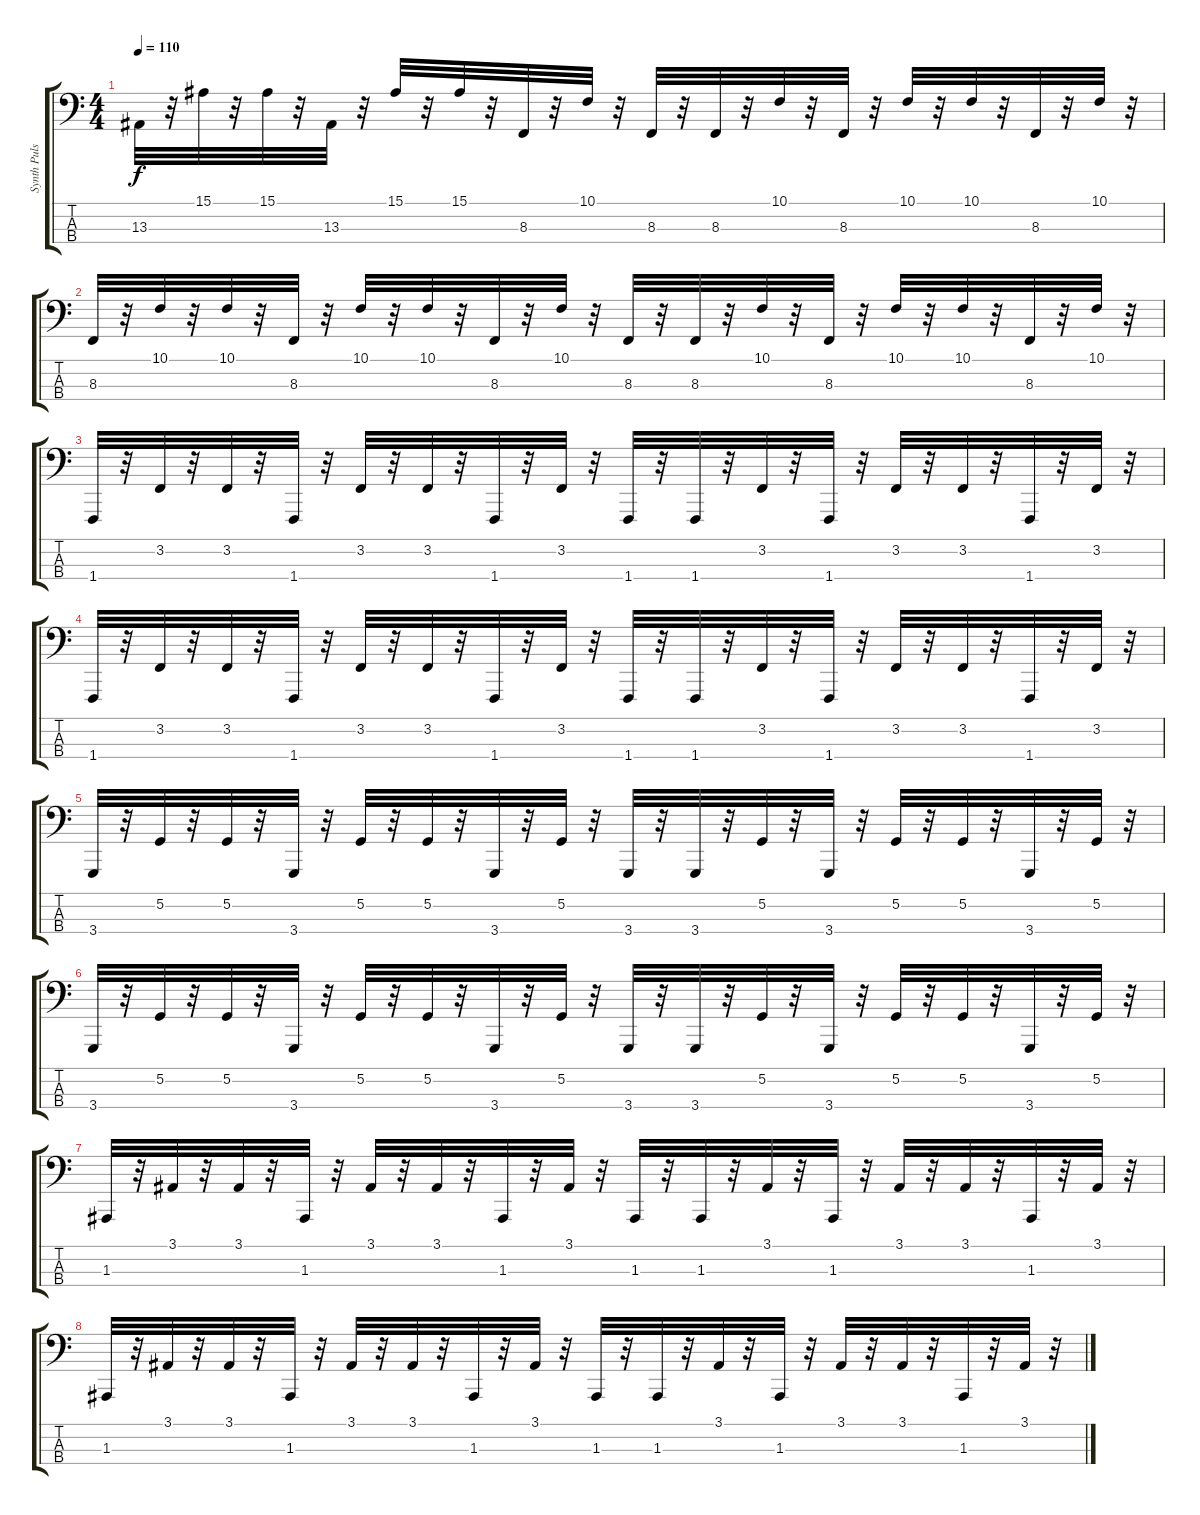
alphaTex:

\track ("Synth Puls" "Synth Puls") {instrument lead8bassandlead}
\staff {score tabs}
\tuning (G2 D2 A1 E1) {hide}
\ts (4 4)
\tempo 110
\clef f4
\ks c
13.3.32{dy f} r.32 15.1.32 r.32 15.1.32 r.32 13.3.32 r.32 15.1.32 r.32 15.1.32 r.32 8.3.32 r.32 10.1.32 r.32 8.3.32 r.32 8.3.32 r.32 10.1.32 r.32 8.3.32 r.32 10.1.32 r.32 10.1.32 r.32 8.3.32 r.32 10.1.32 r.32 |
8.3.32 r.32 10.1.32 r.32 10.1.32 r.32 8.3.32 r.32 10.1.32 r.32 10.1.32 r.32 8.3.32 r.32 10.1.32 r.32 8.3.32 r.32 8.3.32 r.32 10.1.32 r.32 8.3.32 r.32 10.1.32 r.32 10.1.32 r.32 8.3.32 r.32 10.1.32 r.32 |
1.4.32 r.32 3.2.32 r.32 3.2.32 r.32 1.4.32 r.32 3.2.32 r.32 3.2.32 r.32 1.4.32 r.32 3.2.32 r.32 1.4.32 r.32 1.4.32 r.32 3.2.32 r.32 1.4.32 r.32 3.2.32 r.32 3.2.32 r.32 1.4.32 r.32 3.2.32 r.32 |
1.4.32 r.32 3.2.32 r.32 3.2.32 r.32 1.4.32 r.32 3.2.32 r.32 3.2.32 r.32 1.4.32 r.32 3.2.32 r.32 1.4.32 r.32 1.4.32 r.32 3.2.32 r.32 1.4.32 r.32 3.2.32 r.32 3.2.32 r.32 1.4.32 r.32 3.2.32 r.32 |
3.4.32 r.32 5.2.32 r.32 5.2.32 r.32 3.4.32 r.32 5.2.32 r.32 5.2.32 r.32 3.4.32 r.32 5.2.32 r.32 3.4.32 r.32 3.4.32 r.32 5.2.32 r.32 3.4.32 r.32 5.2.32 r.32 5.2.32 r.32 3.4.32 r.32 5.2.32 r.32 |
3.4.32 r.32 5.2.32 r.32 5.2.32 r.32 3.4.32 r.32 5.2.32 r.32 5.2.32 r.32 3.4.32 r.32 5.2.32 r.32 3.4.32 r.32 3.4.32 r.32 5.2.32 r.32 3.4.32 r.32 5.2.32 r.32 5.2.32 r.32 3.4.32 r.32 5.2.32 r.32 |
1.3.32 r.32 3.1.32 r.32 3.1.32 r.32 1.3.32 r.32 3.1.32 r.32 3.1.32 r.32 1.3.32 r.32 3.1.32 r.32 1.3.32 r.32 1.3.32 r.32 3.1.32 r.32 1.3.32 r.32 3.1.32 r.32 3.1.32 r.32 1.3.32 r.32 3.1.32 r.32 |
1.3.32 r.32 3.1.32 r.32 3.1.32 r.32 1.3.32 r.32 3.1.32 r.32 3.1.32 r.32 1.3.32 r.32 3.1.32 r.32 1.3.32 r.32 1.3.32 r.32 3.1.32 r.32 1.3.32 r.32 3.1.32 r.32 3.1.32 r.32 1.3.32 r.32 3.1.32 r.32
